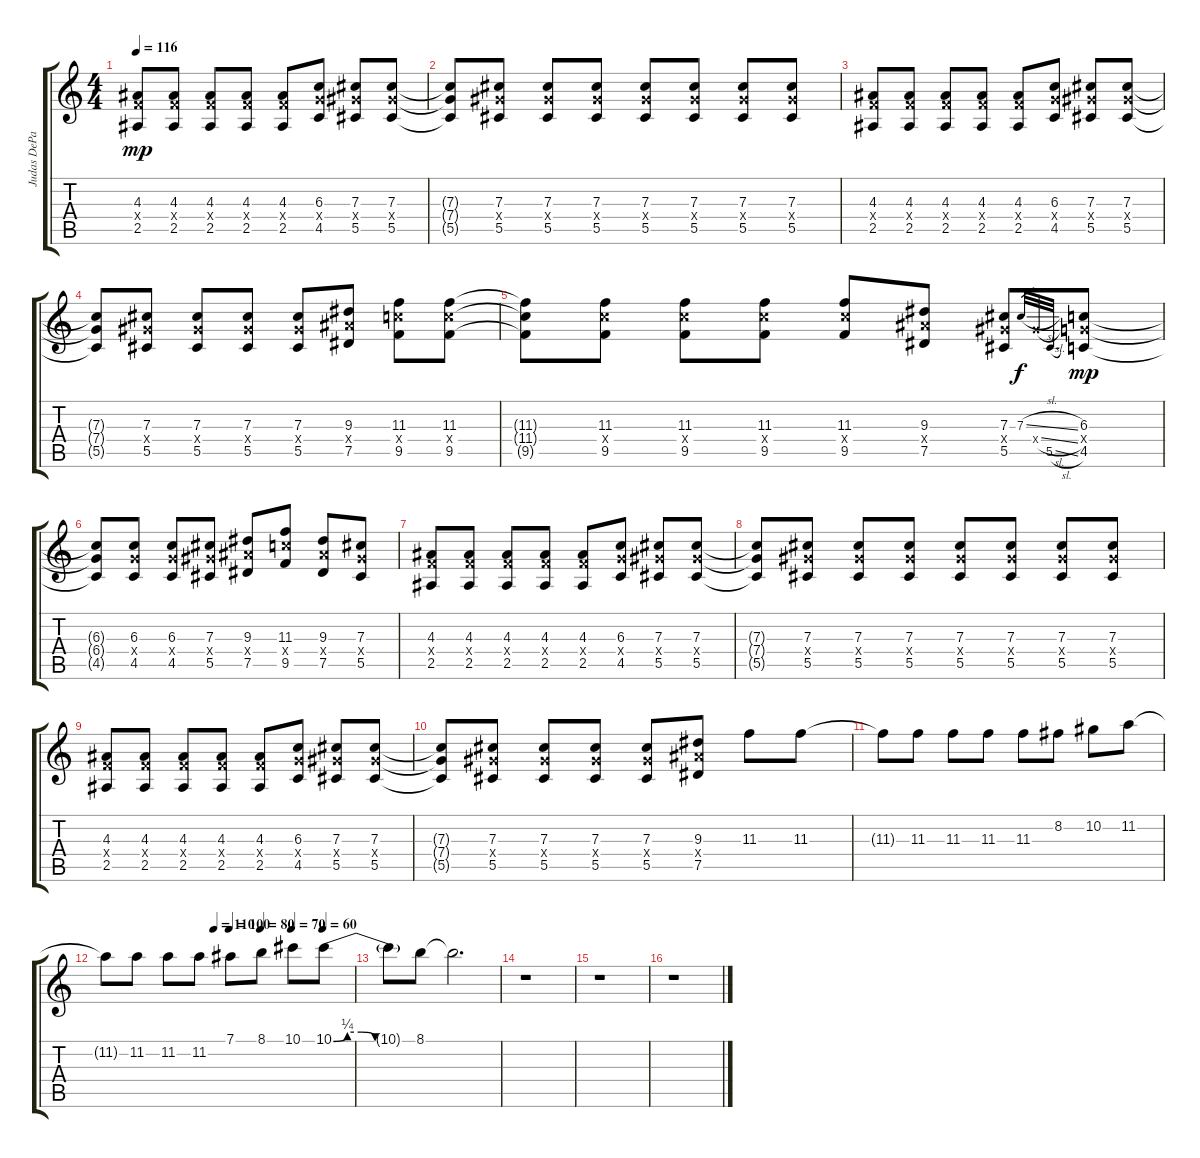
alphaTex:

\track ("Judas DePaolo" "Judas DePa") {instrument distortionguitar}
\staff {score tabs}
\tuning (Eb4 Bb3 Gb3 Db3 Ab2 Eb2) {hide}
\ts (4 4)
\tempo 116
\clef g2
\ks c
(4.3 4.4{x} 2.5).8{dy mp} (4.3 4.4{x} 2.5).8 (4.3 4.4{x} 2.5).8 (4.3 4.4{x} 2.5).8 (4.3 4.4{x} 2.5).8 (6.3 6.4{x} 4.5).8 (7.3 7.4{x} 5.5).8 (7.3 7.4{x} 5.5).8 |
(7.3{t} 7.4{t} 5.5{t}).8 (7.3 7.4{x} 5.5).8 (7.3 7.4{x} 5.5).8 (7.3 7.4{x} 5.5).8 (7.3 7.4{x} 5.5).8 (7.3 7.4{x} 5.5).8 (7.3 7.4{x} 5.5).8 (7.3 7.4{x} 5.5).8 |
(4.3 4.4{x} 2.5).8 (4.3 4.4{x} 2.5).8 (4.3 4.4{x} 2.5).8 (4.3 4.4{x} 2.5).8 (4.3 4.4{x} 2.5).8 (6.3 6.4{x} 4.5).8 (7.3 7.4{x} 5.5).8 (7.3 7.4{x} 5.5).8 |
(7.3{t} 7.4{t} 5.5{t}).8 (7.3 7.4{x} 5.5).8 (7.3 7.4{x} 5.5).8 (7.3 7.4{x} 5.5).8 (7.3 7.4{x} 5.5).8 (9.3 9.4{x} 7.5).8 (11.3 11.4{x} 9.5).8 (11.3 11.4{x} 9.5).8 |
(11.3{t} 11.4{t} 9.5{t}).8 (11.3 11.4{x} 9.5).8 (11.3 11.4{x} 9.5).8 (11.3 11.4{x} 9.5).8 (11.3 11.4{x} 9.5).8 (9.3 9.4{x} 7.5).8 (7.3 7.4{x} 5.5).8 7.3{sl}.32{gr dy f} 7.4{sl x}.32{gr} 5.5{sl}.32{gr} (6.3 6.4{x} 4.5).8{dy mp} |
(6.3{t} 6.4{t} 4.5{t}).8 (6.3 6.4{x} 4.5).8 (6.3 6.4{x} 4.5).8 (7.3 7.4{x} 5.5).8 (9.3 9.4{x} 7.5).8 (11.3 11.4{x} 9.5).8 (9.3 9.4{x} 7.5).8 (7.3 7.4{x} 5.5).8 |
(4.3 4.4{x} 2.5).8 (4.3 4.4{x} 2.5).8 (4.3 4.4{x} 2.5).8 (4.3 4.4{x} 2.5).8 (4.3 4.4{x} 2.5).8 (6.3 6.4{x} 4.5).8 (7.3 7.4{x} 5.5).8 (7.3 7.4{x} 5.5).8 |
(7.3{t} 7.4{t} 5.5{t}).8 (7.3 7.4{x} 5.5).8 (7.3 7.4{x} 5.5).8 (7.3 7.4{x} 5.5).8 (7.3 7.4{x} 5.5).8 (7.3 7.4{x} 5.5).8 (7.3 7.4{x} 5.5).8 (7.3 7.4{x} 5.5).8 |
(4.3 4.4{x} 2.5).8 (4.3 4.4{x} 2.5).8 (4.3 4.4{x} 2.5).8 (4.3 4.4{x} 2.5).8 (4.3 4.4{x} 2.5).8 (6.3 6.4{x} 4.5).8 (7.3 7.4{x} 5.5).8 (7.3 7.4{x} 5.5).8 |
(7.3{t} 7.4{t} 5.5{t}).8 (7.3 7.4{x} 5.5).8 (7.3 7.4{x} 5.5).8 (7.3 7.4{x} 5.5).8 (7.3 7.4{x} 5.5).8 (9.3 9.4{x} 7.5).8 11.3.8 11.3.8 |
11.3{t}.8 11.3.8 11.3.8 11.3.8 11.3.8 8.2.8 10.2.8 11.2.8 |
\tempo (100 0.5)
\tempo (80 0.625)
\tempo (70 0.75)
\tempo (60 0.875)
\tempo (110 0.4375)
11.2{t}.8 11.2.8 11.2.8 11.2.8 7.1.8 8.1.8 10.1.8 10.1{be (custom 0 0 10 1 20 1 30 0 60 0)}.8 |
10.1{t}.8 8.1.8 8.1{t}.2{d} |
r.1 |
r.1 |
r.1
